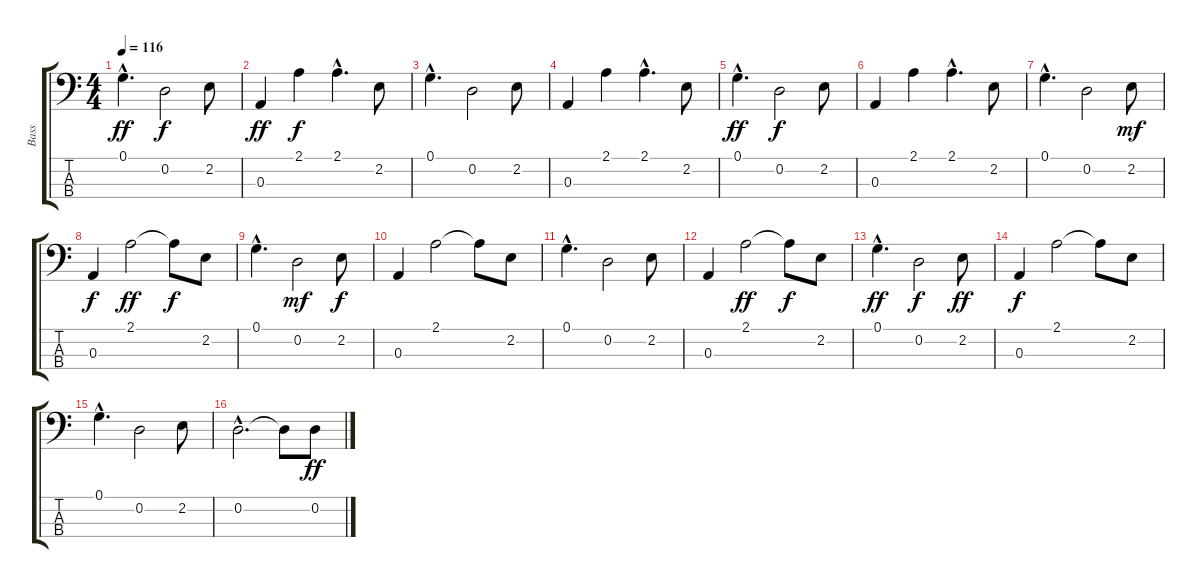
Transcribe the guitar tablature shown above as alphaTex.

\track ("Bass" "Bass") {instrument electricbasspick}
\staff {score tabs}
\tuning (G2 D2 A1 E1) {hide}
\ts (4 4)
\tempo 116
\clef f4
\ks c
0.1{hac}.4{d dy ff} 0.2.2{dy f} 2.2.8 |
0.3.4{dy ff} 2.1.4{dy f} 2.1{hac}.4{d} 2.2.8 |
0.1{hac}.4{d} 0.2.2 2.2.8 |
0.3.4 2.1.4 2.1{hac}.4{d} 2.2.8 |
0.1{hac}.4{d dy ff} 0.2.2{dy f} 2.2.8 |
0.3.4 2.1.4 2.1{hac}.4{d} 2.2.8 |
0.1{hac}.4{d} 0.2.2 2.2.8{dy mf} |
0.3.4{dy f} 2.1.2{dy ff} 2.1{t}.8{dy f} 2.2.8 |
0.1{hac}.4{d} 0.2.2{dy mf} 2.2.8{dy f} |
0.3.4 2.1.2 2.1{t}.8 2.2.8 |
0.1{hac}.4{d} 0.2.2 2.2.8 |
0.3.4 2.1.2{dy ff} 2.1{t}.8{dy f} 2.2.8 |
0.1{hac}.4{d dy ff} 0.2.2{dy f} 2.2.8{dy ff} |
0.3.4{dy f} 2.1.2 2.1{t}.8 2.2.8 |
0.1{hac}.4{d} 0.2.2 2.2.8 |
0.2{hac}.2{d} 0.2{t}.8 0.2.8{dy ff}
